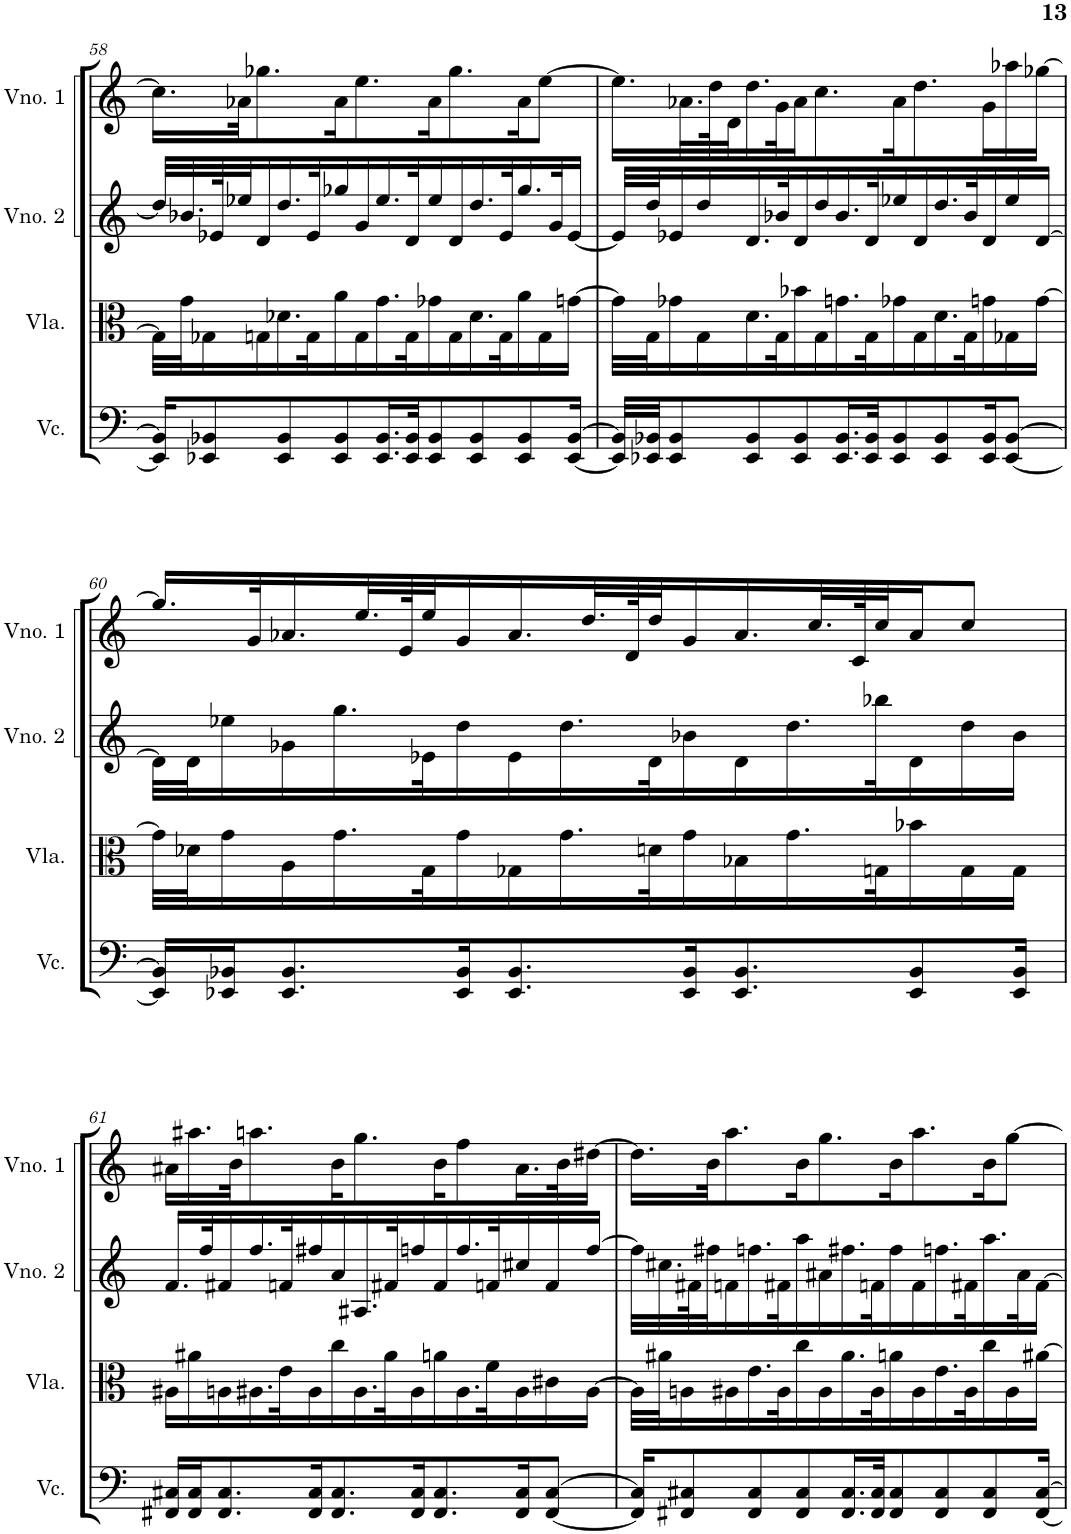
**kern	**kern	**kern	**kern
*part4	*part3	*part2	*part1
*staff4	*staff3	*staff2	*staff1
*I"Violoncelo	*I"Viola	*I"Violino 2	*I"Violino 1
*I'Vc.	*I'Vla.	*I'Vno. 2	*I'Vno. 1
!!LO:PB:g=z
*clefF4	*clefC3	*clefG2	*clefG2
*k[]	*k[]	*k[]	*k[]
*M4/4	*M4/4	*M4/4	*M4/4
=58	=58	=58	=58
16EE-/] 16BB-/]KL	32G\LLL]	32dd/LLL]	16.cc\LL]
.	32g\J	32.b-X/	.
8EE-X/ 8BB-X/	16G-X\	.	.
.	.	64e-X/K	.
.	.	32ee-X/J	32a-X\JK
.	16Gn\	16d/	8.gg-X\
8EE-/ 8BB-/	16.d-X\	16.dd/	.
.	32G\K	32e-/K	.
8EE-/ 8BB-/	16a\	16gg-X/	16a-\K
.	16G\	16g/	8.ee\
16.EE-/ 16.BB-/L	16.g\	16.ee-/	.
32EE-/ 32BB-/JK	32G\K	32d/K	.
8EE-/ 8BB-/	16g-X\	16ee-/	16a-\K
.	16G\	16d/	8.gg-\
8EE-/ 8BB-/	16.d-\	16.dd/	.
.	32G\K	32e-/K	.
8EE-/ 8BB-/	16a\	16.gg-/	16a-\K
.	16G\	.	[8ee\J
.	.	32g/K	.
[16EE-/ [16BB-/Jk	[16gn\JJ	[16e-/JJ	.
=59	=59	=59	=59
32EE-/] 32BB-/]LLL	32g\LLL]	32e-/LLL]	16.ee\LL]
32EE-X/ 32BB-X/JJ	32G\J	32dd/J	.
8EE-/ 8BB-/	16g-X\	16e-X/	.
.	.	.	32.a-X\L
.	16G\	16dd/	.
.	.	.	64dd\K
.	.	.	32d\J
8EE-/ 8BB-/	16.d\	16.d/	16.dd\
.	32G\K	32b-X/K	32g\K
8EE-/ 8BB-/	16b-X\	16d/	16a-\J
.	16G\	16dd/	8.cc\
16.EE-/ 16.BB-/L	16.gn\	16.b-/	.
32EE-/ 32BB-/JK	32G\K	32d/K	.
8EE-/ 8BB-/	16g-X\	16ee-X/	16a-\K
.	16G\	16d/	8.dd\
8EE-/ 8BB-/	16.d\	16.dd/	.
.	32G\K	32b-/K	.
16EE-/ 16BB-/K	16gn\	16d/	16g\L
[8EE-/ [8BB-/J	16G-X\	16ee-/	16aa-X\
.	[16g\JJ	[16d/JJ	[16gg-X\JJ
!!LO:LB:g=z
=60	=60	=60	=60
16EE-/] 16BB-/]LL	32g\LLL]	32d\LLL]	16.gg-/LL]
.	32d-X\J	32d\J	.
16EE-X/ 16BB-X/J	16g\	16ee-X\	.
.	.	.	32g/K
8.EE-/ 8.BB-/	16A\	16g-X\	16.a-X/
.	16.g\	16.gg\	.
.	.	.	32.ee/L
.	.	.	64e/K
.	32G\K	32e-X\K	32ee/J
16EE-/ 16BB-/K	16g\	16dd\	16g/
8.EE-/ 8.BB-/	16G-X\	16e-\	16.a-/
.	16.g\	16.dd\	.
.	.	.	32.dd/L
.	.	.	64d/K
.	32dn\K	32d\K	32dd/J
16EE-/ 16BB-/K	16g\	16b-X\	16g/
8.EE-/ 8.BB-/	16B-X\	16d\	16.a-/
.	16.g\	16.dd\	.
.	.	.	32.cc/L
.	.	.	64c/K
.	32Gn\K	32bb-X\K	32cc/J
8EE-/ 8BB-/	16b-X\	16d\	16a-/J
.	16G\	16dd\	8cc/J
16EE-/ 16BB-/Jk	16G\JJ	16b-\JJ	.
!!LO:LB:g=z
=61	=61	=61	=61
16FF#X/ 16C#X/LL	16A#X\LL	16.f/LL	16a#X\LL
16FF#/ 16C#/J	16a#X\	.	16.aa#X\
.	.	32ff/K	.
8.FF#/ 8.C#/	16An\	16f#X/	.
.	.	.	32b\JK
.	16.A#X\	16.ff/	8.aan\
.	32e\K	32fn/K	.
16FF#/ 16C#/K	16A#\	16ff#X/	.
8.FF#/ 8.C#/	16cc\	16a/	16b\K
.	16.A#\	16.A#X/	8.gg\
.	32a#\K	32f#X/K	.
16FF#/ 16C#/K	16A#\	16ffn/	.
8.FF#/ 8.C#/	16an\	16f#/	16b\K
.	16.A#\	16.ff/	8ff\
.	32f\K	32fn/K	.
16FF#/ 16C#/K	16A#\	16cc#X/	16.a#\L
[8FF#/ [8C#/J	16c#X\	16f/	.
.	.	.	32b\K
.	[16A#\JJ	[16ff/JJ	[16dd#X\JJ
=62	=62	=62	=62
16FF#/] 16C#/]KL	32A#\LLL]	32ff\LLL]	16.dd#\LL]
.	32a#X\J	32.cc#X\	.
8FF#X/ 8C#X/	16An\	.	.
.	.	64f#X\K	.
.	.	32ff#X\J	32b\JK
.	16A#X\	16fn\	8.aa\
8FF#/ 8C#/	16.e\	16.ffn\	.
.	32A#\K	32f#X\K	.
8FF#/ 8C#/	16cc\	16aa\	16b\K
.	16A#\	16a#X\	8.gg\
16.FF#/ 16.C#/L	16.a#\	16.ff#X\	.
32FF#/ 32C#/JK	32A#\K	32fn\K	.
8FF#/ 8C#/	16an\	16ff#\	16b\K
.	16A#\	16f\	8.aa\
8FF#/ 8C#/	16.e\	16.ffn\	.
.	32A#\K	32f#X\K	.
8FF#/ 8C#/	16cc\	16.aa\	16b\K
.	16A#\	.	[8gg\J
.	.	32a#\K	.
[16FF#/ [16C#/Jk	[16a#X\JJ	[16f#\JJ	.
=	=	=	=
*-	*-	*-	*-
